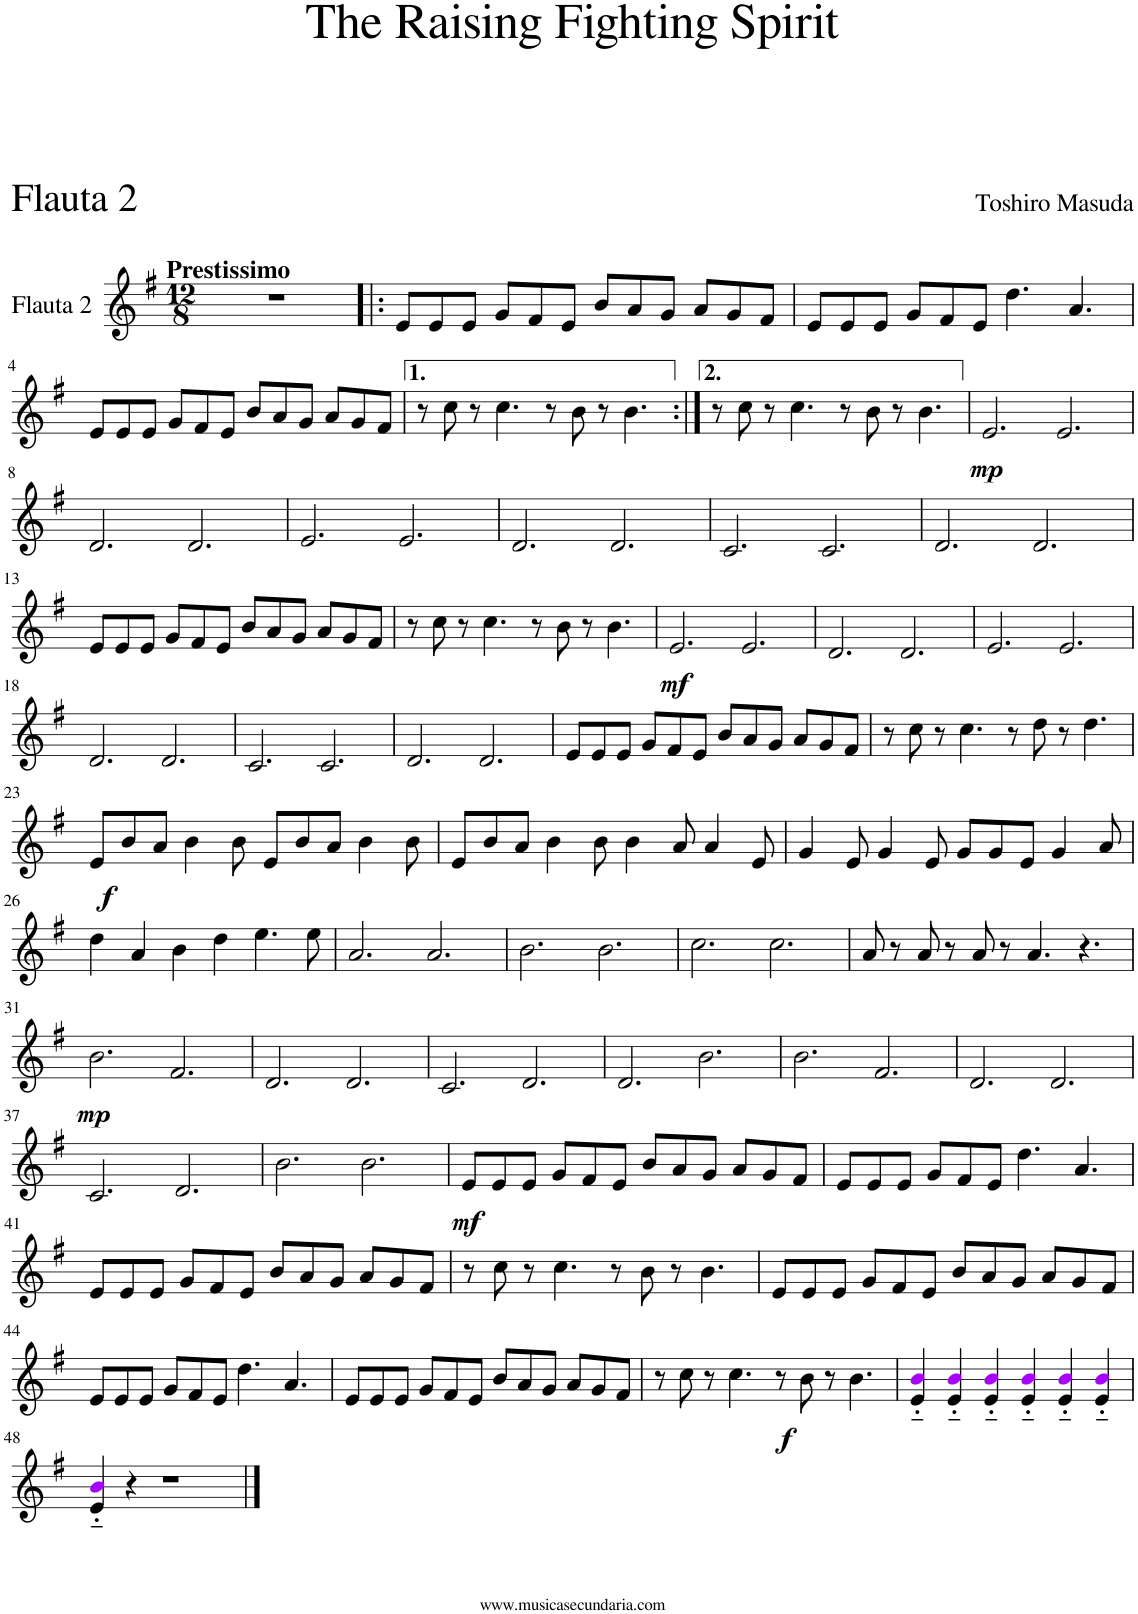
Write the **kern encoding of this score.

**kern	**dynam
*part1	*part1
*staff1	*staff1
*I"Flauta 2	*
*I'Fl	*
*clefG2	*
*k[f#]	*
*M12/8	*
=1	=1
!LO:TX:a:B:t=Prestissimo	!
1.r	.
=2!|:	=2!|:
8e/L	.
8e/	.
8e/J	.
8g/L	.
8f#/	.
8e/J	.
8b/L	.
8a/	.
8g/J	.
8a/L	.
8g/	.
8f#/J	.
=3	=3
8e/L	.
8e/	.
8e/J	.
8g/L	.
8f#/	.
8e/J	.
4.dd\	.
4.a/	.
!!LO:LB:g=z
=4	=4
8e/L	.
8e/	.
8e/J	.
8g/L	.
8f#/	.
8e/J	.
8b/L	.
8a/	.
8g/J	.
8a/L	.
8g/	.
8f#/J	.
=5	=5
8r	.
8cc\	.
8r	.
4.cc\	.
8r	.
8b\	.
8r	.
4.b\	.
=6:|!	=6:|!
8r	.
8cc\	.
8r	.
4.cc\	.
8r	.
8b\	.
8r	.
4.b\	.
=7	=7
!	!LO:DY:b
2.e/	mp
2.e/	.
!!LO:LB:g=z
=8	=8
2.d/	.
2.d/	.
=9	=9
2.e/	.
2.e/	.
=10	=10
2.d/	.
2.d/	.
=11	=11
2.c/	.
2.c/	.
=12	=12
2.d/	.
2.d/	.
!!LO:LB:g=z
=13	=13
8e/L	.
8e/	.
8e/J	.
8g/L	.
8f#/	.
8e/J	.
8b/L	.
8a/	.
8g/J	.
8a/L	.
8g/	.
8f#/J	.
=14	=14
8r	.
8cc\	.
8r	.
4.cc\	.
8r	.
8b\	.
8r	.
4.b\	.
=15	=15
!	!LO:DY:b
2.e/	mf
2.e/	.
=16	=16
2.d/	.
2.d/	.
=17	=17
2.e/	.
2.e/	.
!!LO:LB:g=z
=18	=18
2.d/	.
2.d/	.
=19	=19
2.c/	.
2.c/	.
=20	=20
2.d/	.
2.d/	.
=21	=21
8e/L	.
8e/	.
8e/J	.
8g/L	.
8f#/	.
8e/J	.
8b/L	.
8a/	.
8g/J	.
8a/L	.
8g/	.
8f#/J	.
=22	=22
8r	.
8cc\	.
8r	.
4.cc\	.
8r	.
8dd\	.
8r	.
4.dd\	.
!!LO:LB:g=z
=23	=23
!	!LO:DY:b
8e/L	f
8b/	.
8a/J	.
4b\	.
8b\	.
8e/L	.
8b/	.
8a/J	.
4b\	.
8b\	.
=24	=24
8e/L	.
8b/	.
8a/J	.
4b\	.
8b\	.
4b\	.
8a/	.
4a/	.
8e/	.
=25	=25
4g/	.
8e/	.
4g/	.
8e/	.
8g/L	.
8g/	.
8e/J	.
4g/	.
8a/	.
!!LO:LB:g=z
=26	=26
4dd\	.
4a/	.
4b\	.
4dd\	.
4.ee\	.
8ee\	.
=27	=27
2.a/	.
2.a/	.
=28	=28
2.b\	.
2.b\	.
=29	=29
2.cc\	.
2.cc\	.
=30	=30
8a/	.
8r	.
8a/	.
8r	.
8a/	.
8r	.
4.a/	.
4.r	.
!!LO:LB:g=z
=31	=31
!	!LO:DY:b
2.b\	mp
2.f#/	.
=32	=32
2.d/	.
2.d/	.
=33	=33
2.c/	.
2.d/	.
=34	=34
2.d/	.
2.b\	.
=35	=35
2.b\	.
2.f#/	.
=36	=36
2.d/	.
2.d/	.
!!LO:LB:g=z
=37	=37
2.c/	.
2.d/	.
=38	=38
2.b\	.
2.b\	.
=39	=39
!	!LO:DY:b
8e/L	mf
8e/	.
8e/J	.
8g/L	.
8f#/	.
8e/J	.
8b/L	.
8a/	.
8g/J	.
8a/L	.
8g/	.
8f#/J	.
=40	=40
8e/L	.
8e/	.
8e/J	.
8g/L	.
8f#/	.
8e/J	.
4.dd\	.
4.a/	.
!!LO:LB:g=z
=41	=41
8e/L	.
8e/	.
8e/J	.
8g/L	.
8f#/	.
8e/J	.
8b/L	.
8a/	.
8g/J	.
8a/L	.
8g/	.
8f#/J	.
=42	=42
8r	.
8cc\	.
8r	.
4.cc\	.
8r	.
8b\	.
8r	.
4.b\	.
=43	=43
8e/L	.
8e/	.
8e/J	.
8g/L	.
8f#/	.
8e/J	.
8b/L	.
8a/	.
8g/J	.
8a/L	.
8g/	.
8f#/J	.
!!LO:LB:g=z
=44	=44
8e/L	.
8e/	.
8e/J	.
8g/L	.
8f#/	.
8e/J	.
4.dd\	.
4.a/	.
=45	=45
8e/L	.
8e/	.
8e/J	.
8g/L	.
8f#/	.
8e/J	.
8b/L	.
8a/	.
8g/J	.
8a/L	.
8g/	.
8f#/J	.
=46	=46
8r	.
!	!LO:DY:b
8cc\	f
8r	.
4.cc\	.
8r	.
8b\	.
8r	.
4.b\	.
=47	=47
4e/'~ 4bi/'~	.
4e/'~ 4bi/'~	.
4e/'~ 4bi/'~	.
4e/'~ 4bi/'~	.
4e/'~ 4bi/'~	.
4e/'~ 4bi/'~	.
!!LO:LB:g=z
=48	=48
4e/'~ 4bi/'~	.
4r	.
1r	.
==	==
*-	*-
